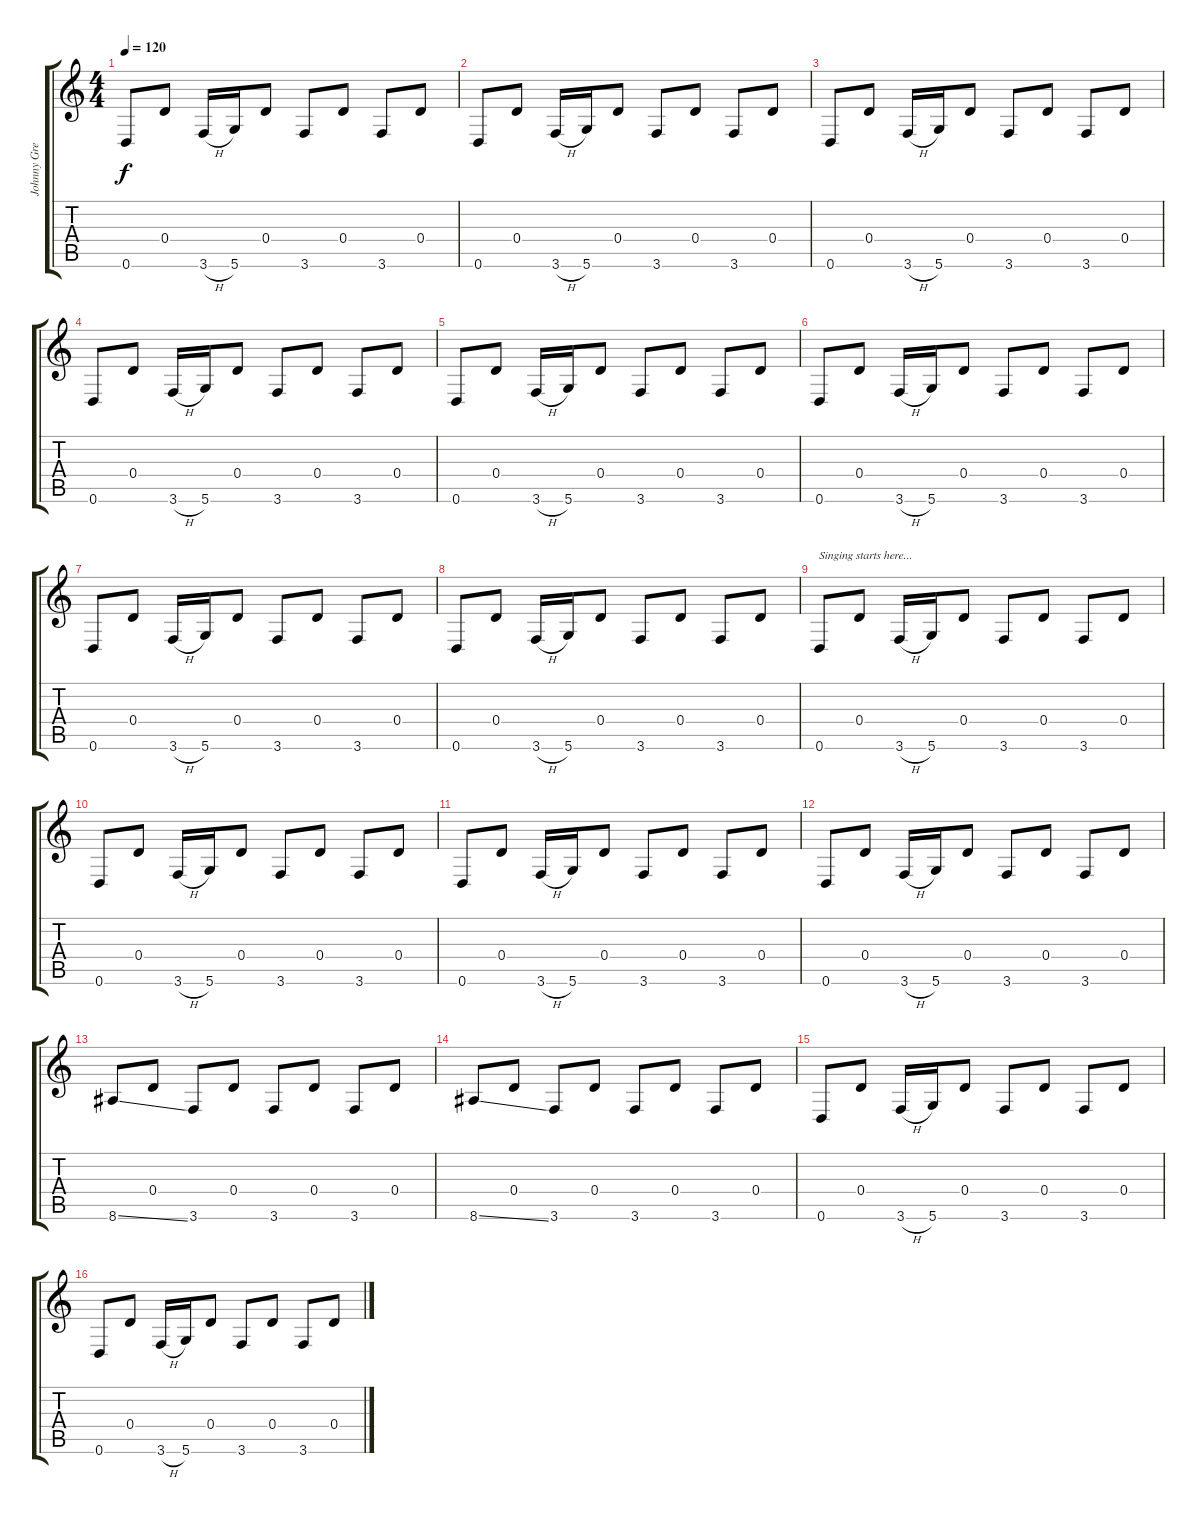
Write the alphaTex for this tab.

\track ("Johnny Greenwood Dropped D" "Johnny Gre") {instrument electricguitarjazz}
\staff {score tabs}
\tuning (E4 B3 G3 D3 A2 D2) {hide}
\ts (4 4)
\tempo 120
\clef g2
\ks c
0.6.8{dy f instrument electricguitarjazz} 0.4.8 3.6{h}.16 5.6.16 0.4.8 3.6.8 0.4.8 3.6.8 0.4.8 |
0.6.8 0.4.8 3.6{h}.16 5.6.16 0.4.8 3.6.8 0.4.8 3.6.8 0.4.8 |
0.6.8 0.4.8 3.6{h}.16 5.6.16 0.4.8 3.6.8 0.4.8 3.6.8 0.4.8 |
0.6.8 0.4.8 3.6{h}.16 5.6.16 0.4.8 3.6.8 0.4.8 3.6.8 0.4.8 |
0.6.8 0.4.8 3.6{h}.16 5.6.16 0.4.8 3.6.8 0.4.8 3.6.8 0.4.8 |
0.6.8 0.4.8 3.6{h}.16 5.6.16 0.4.8 3.6.8 0.4.8 3.6.8 0.4.8 |
0.6.8 0.4.8 3.6{h}.16 5.6.16 0.4.8 3.6.8 0.4.8 3.6.8 0.4.8 |
0.6.8 0.4.8 3.6{h}.16 5.6.16 0.4.8 3.6.8 0.4.8 3.6.8 0.4.8 |
0.6.8{txt "Singing starts here..."} 0.4.8 3.6{h}.16 5.6.16 0.4.8 3.6.8 0.4.8 3.6.8 0.4.8 |
0.6.8 0.4.8 3.6{h}.16 5.6.16 0.4.8 3.6.8 0.4.8 3.6.8 0.4.8 |
0.6.8 0.4.8 3.6{h}.16 5.6.16 0.4.8 3.6.8 0.4.8 3.6.8 0.4.8 |
0.6.8 0.4.8 3.6{h}.16 5.6.16 0.4.8 3.6.8 0.4.8 3.6.8 0.4.8 |
8.6{ss}.8 0.4.8 3.6.8 0.4.8 3.6.8 0.4.8 3.6.8 0.4.8 |
8.6{ss}.8 0.4.8 3.6.8 0.4.8 3.6.8 0.4.8 3.6.8 0.4.8 |
0.6.8 0.4.8 3.6{h}.16 5.6.16 0.4.8 3.6.8 0.4.8 3.6.8 0.4.8 |
0.6.8 0.4.8 3.6{h}.16 5.6.16 0.4.8 3.6.8 0.4.8 3.6.8 0.4.8
